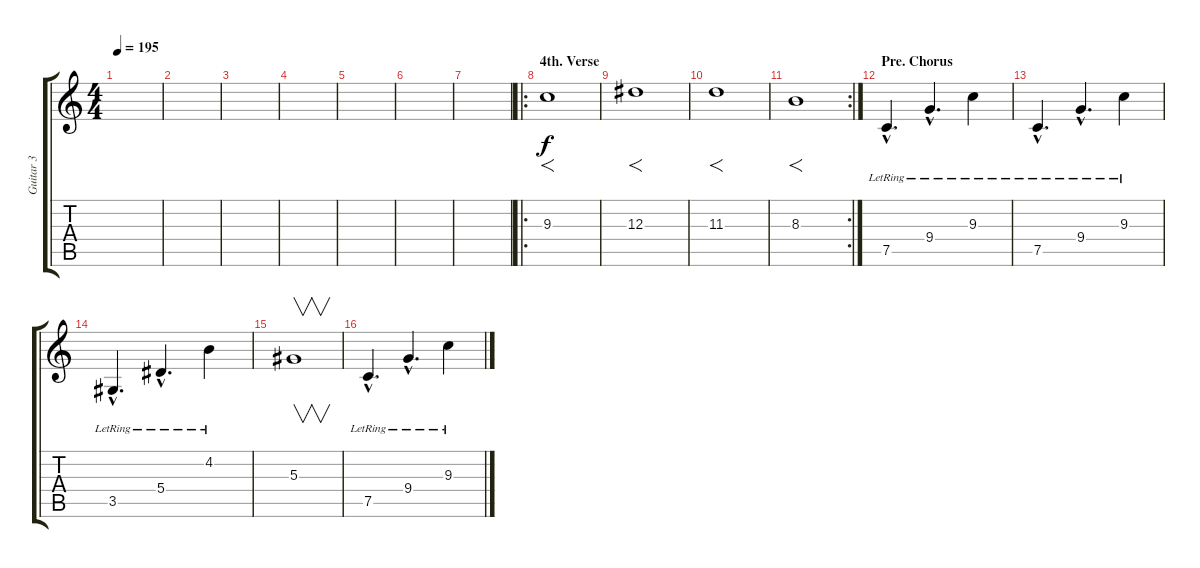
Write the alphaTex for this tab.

\track ("Guitar 3" "Guitar 3") {instrument distortionguitar}
\staff {score tabs}
\tuning (C4 G3 Eb3 Bb2 F2 C2) {hide}
\ts (4 4)
\tempo 195
\clef g2
\ks c
|
|
|
|
|
|
|
\ro
\section ("" "4th. Verse")
9.3.1{f} |
12.3.1{f} |
11.3.1{f} |
\rc 2
8.3.1{f} |
\section ("" "Pre. Chorus")
7.5{hac lr}.4{d} 9.4{hac lr}.4{d} 9.3{lr}.4 |
7.5{hac lr}.4{d} 9.4{hac lr}.4{d} 9.3{lr}.4 |
3.5{hac lr}.4{d} 5.4{hac lr}.4{d} 4.2{lr}.4 |
5.3.1{v} |
7.5{hac lr}.4{d} 9.4{hac lr}.4{d} 9.3{lr}.4
